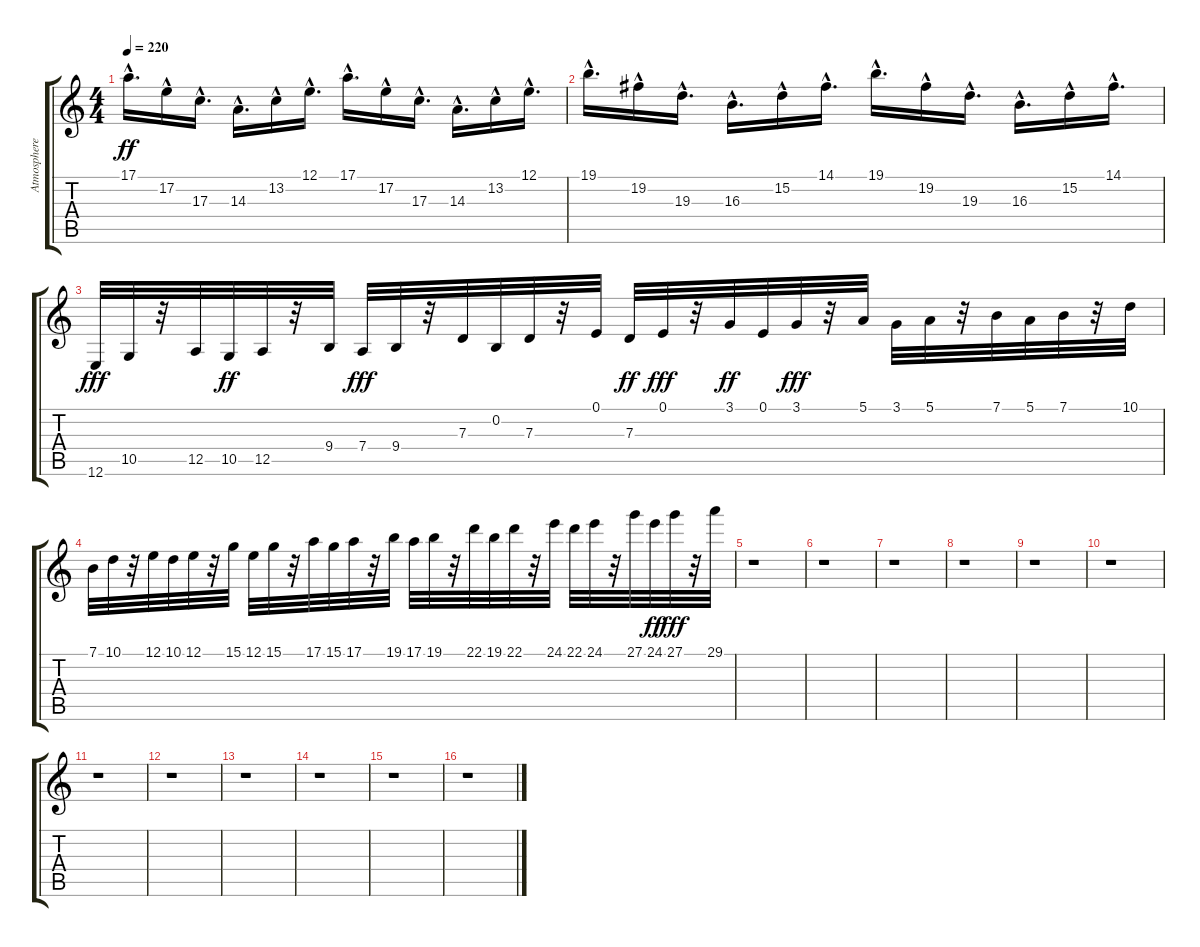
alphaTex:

\track ("Atmosphere" "Atmosphere") {instrument fx4atmosphere}
\staff {score tabs}
\tuning (E4 B3 G3 D3 A2 E2) {hide}
\ts (4 4)
\tempo 220
\clef g2
\ks c
17.1{hac}.16{d dy ff} 17.2{hac}.16 17.3{hac}.16{d} 14.3{hac}.16{d} 13.2{hac}.16 12.1{hac}.16{d} 17.1{hac}.16{d} 17.2{hac}.16 17.3{hac}.16{d} 14.3{hac}.16{d} 13.2{hac}.16 12.1{hac}.16{d} |
19.1{hac}.16{d} 19.2{hac}.16 19.3{hac}.16{d} 16.3{hac}.16{d} 15.2{hac}.16 14.1{hac}.16{d} 19.1{hac}.16{d} 19.2{hac}.16 19.3{hac}.16{d} 16.3{hac}.16{d} 15.2{hac}.16 14.1{hac}.16{d} |
12.6.32{dy fff} 10.5.32{balance 0} r.32 12.5.32{balance 1} 10.5.32{dy ff balance 1} 12.5.32{balance 1} r.32 9.4.32{balance 2} 7.4.32{dy fff balance 2} 9.4.32{balance 2} r.32 7.3.32{balance 3} 0.2.32{balance 3} 7.3.32{balance 3} r.32 0.1.32{balance 4} 7.3.32{dy ff balance 4} 0.1.32{dy fff balance 4} r.32 3.1.32{dy ff balance 4} 0.1.32{balance 5} 3.1.32{dy fff balance 5} r.32 5.1.32{balance 6} 3.1.32{balance 6} 5.1.32{balance 6} r.32 7.1.32{balance 6} 5.1.32{balance 7} 7.1.32{balance 7} r.32 10.1.32{balance 8} |
7.1.32{balance 8} 10.1.32{balance 8} r.32 12.1.32{balance 8} 10.1.32{balance 9} 12.1.32{balance 9} r.32 15.1.32{balance 9} 12.1.32{balance 10} 15.1.32{balance 10} r.32 17.1.32{balance 10} 15.1.32{balance 11} 17.1.32{balance 11} r.32 19.1.32{balance 11} 17.1.32{balance 12} 19.1.32{balance 12} r.32 22.1.32{balance 12} 19.1.32{balance 13} 22.1.32{balance 13} r.32 24.1.32{balance 13} 22.1.32{balance 14} 24.1.32{balance 14} r.32 27.1.32{balance 14} 24.1.32{dy ff balance 15} 27.1.32{dy fff balance 15} r.32 29.1.32{balance 15} |
r.1 |
r.1 |
r.1 |
r.1 |
r.1 |
r.1 |
r.1 |
r.1 |
r.1 |
r.1 |
r.1 |
r.1
